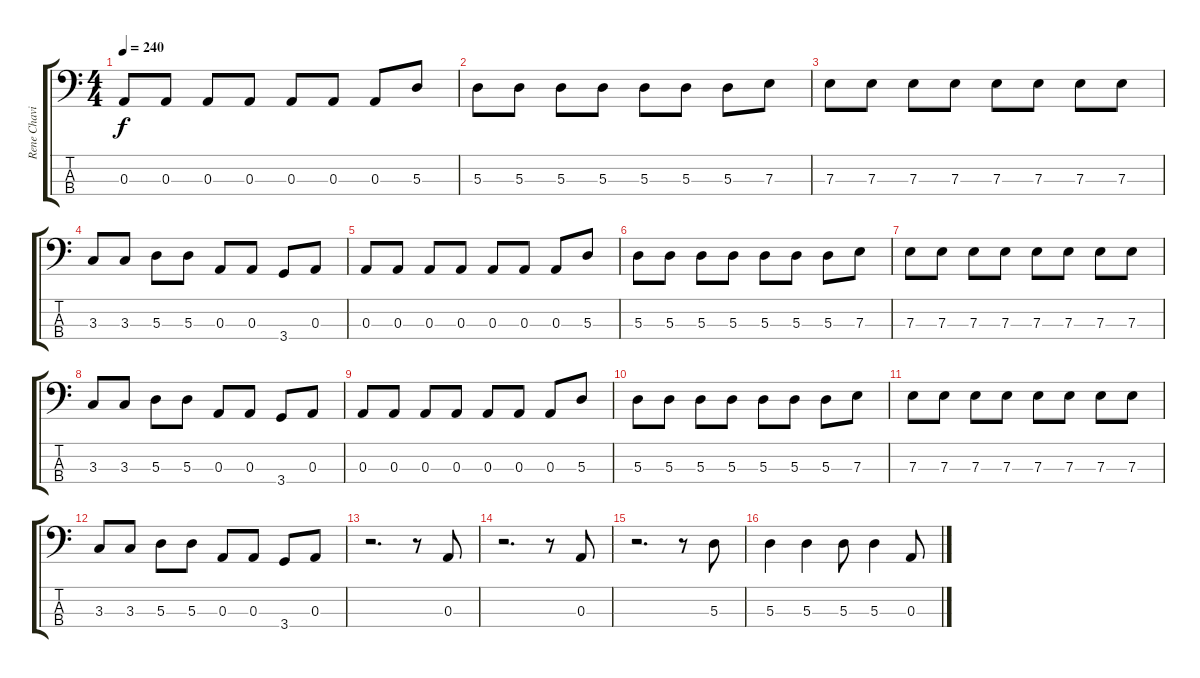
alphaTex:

\track ("Rene Chavin" "Rene Chavi") {instrument electricbassfinger}
\staff {score tabs}
\tuning (G2 D2 A1 E1) {hide}
\ts (4 4)
\tempo 240
\clef f4
\ks c
0.3.8{dy f} 0.3.8 0.3.8 0.3.8 0.3.8 0.3.8 0.3.8 5.3.8 |
5.3.8 5.3.8 5.3.8 5.3.8 5.3.8 5.3.8 5.3.8 7.3.8 |
7.3.8 7.3.8 7.3.8 7.3.8 7.3.8 7.3.8 7.3.8 7.3.8 |
3.3.8 3.3.8 5.3.8 5.3.8 0.3.8 0.3.8 3.4.8 0.3.8 |
0.3.8 0.3.8 0.3.8 0.3.8 0.3.8 0.3.8 0.3.8 5.3.8 |
5.3.8 5.3.8 5.3.8 5.3.8 5.3.8 5.3.8 5.3.8 7.3.8 |
7.3.8 7.3.8 7.3.8 7.3.8 7.3.8 7.3.8 7.3.8 7.3.8 |
3.3.8 3.3.8 5.3.8 5.3.8 0.3.8 0.3.8 3.4.8 0.3.8 |
0.3.8 0.3.8 0.3.8 0.3.8 0.3.8 0.3.8 0.3.8 5.3.8 |
5.3.8 5.3.8 5.3.8 5.3.8 5.3.8 5.3.8 5.3.8 7.3.8 |
7.3.8 7.3.8 7.3.8 7.3.8 7.3.8 7.3.8 7.3.8 7.3.8 |
3.3.8 3.3.8 5.3.8 5.3.8 0.3.8 0.3.8 3.4.8 0.3.8 |
r.2{d} r.8 0.3.8 |
r.2{d} r.8 0.3.8 |
r.2{d} r.8 5.3.8 |
5.3.4 5.3.4 5.3.8 5.3.4 0.3.8
